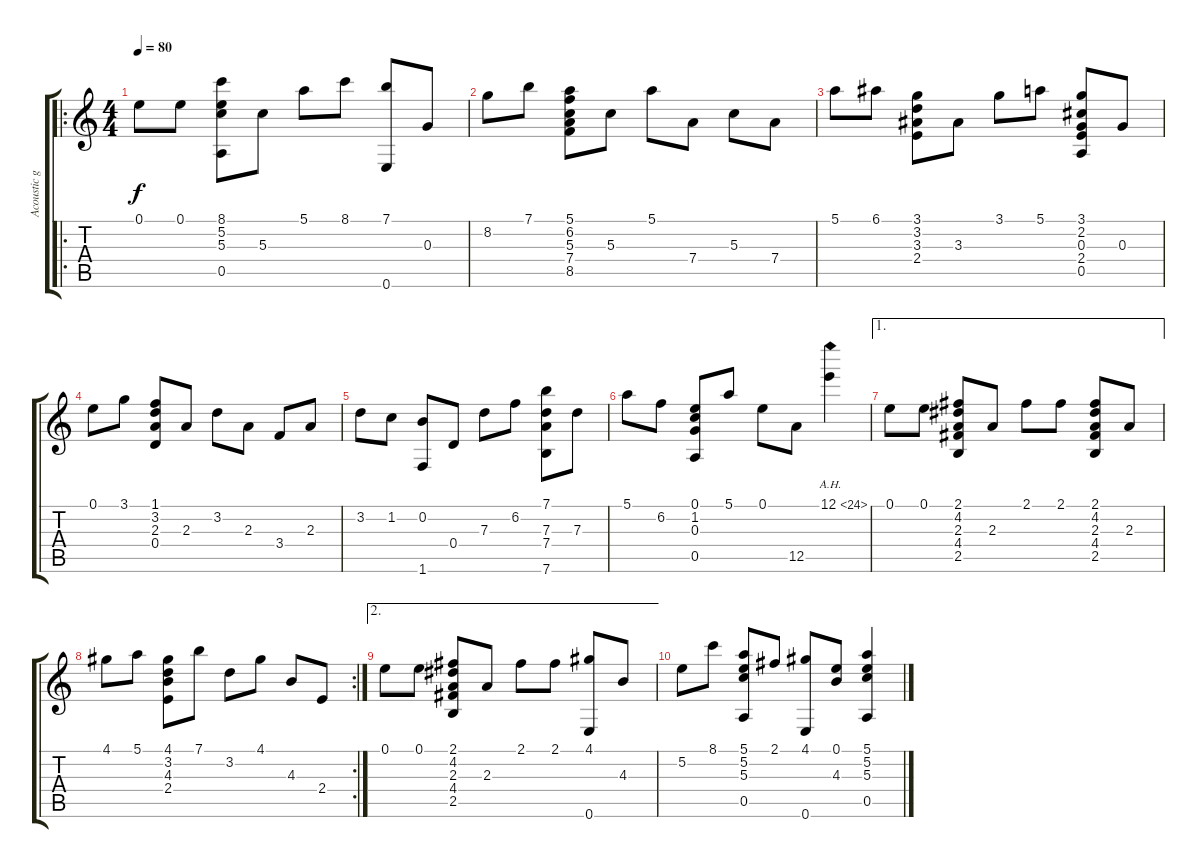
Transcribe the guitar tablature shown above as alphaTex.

\track ("Acoustic guitar" "Acoustic g") {instrument acousticguitarsteel}
\staff {score tabs}
\tuning (E4 B3 G3 D3 A2 E2) {hide}
\ro
\ts (4 4)
\tempo 80
\clef g2
\ks c
0.1.8{dy f instrument acousticguitarsteel} 0.1.8 (8.1 5.2 5.3 0.5).8 5.3.8 5.1.8 8.1.8 (7.1 0.6).8 0.3.8 |
8.2.8 7.1.8 (5.1 6.2 5.3 7.4 8.5).8 5.3.8 5.1.8 7.4.8 5.3.8 7.4.8 |
5.1.8 6.1.8 (3.1 3.2 3.3 2.4).8 3.3.8 3.1.8 5.1.8 (3.1 2.2 0.3 2.4 0.5).8 0.3.8 |
0.1.8 3.1.8 (1.1 3.2 2.3 0.4).8 2.3.8 3.2.8 2.3.8 3.4.8 2.3.8 |
3.2.8 1.2.8 (0.2 1.6).8 0.4.8 7.3.8 6.2.8 (7.1 7.3 7.4 7.6).8 7.3.8 |
5.1.8 6.2.8 (0.1 1.2 0.3 0.5).8 5.1.8 0.1.8 12.5.8 12.1{ah 12}.4 |
\ae 1
0.1.8 0.1.8 (2.1 4.2 2.3 4.4 2.5).8 2.3.8 2.1.8 2.1.8 (2.1 4.2 2.3 4.4 2.5).8 2.3.8 |
\rc 2
4.1.8 5.1.8 (4.1 3.2 4.3 2.4).8 7.1.8 3.2.8 4.1.8 4.3.8 2.4.8 |
\ae 2
0.1.8 0.1.8 (2.1 4.2 2.3 4.4 2.5).8 2.3.8 2.1.8 2.1.8 (4.1 0.6).8 4.3.8 |
5.2.8 8.1.8 (5.1 5.2 5.3 0.5).8 2.1.8 (4.1 0.6).8 (0.1 4.3).8 (5.1 5.2 5.3 0.5).4
